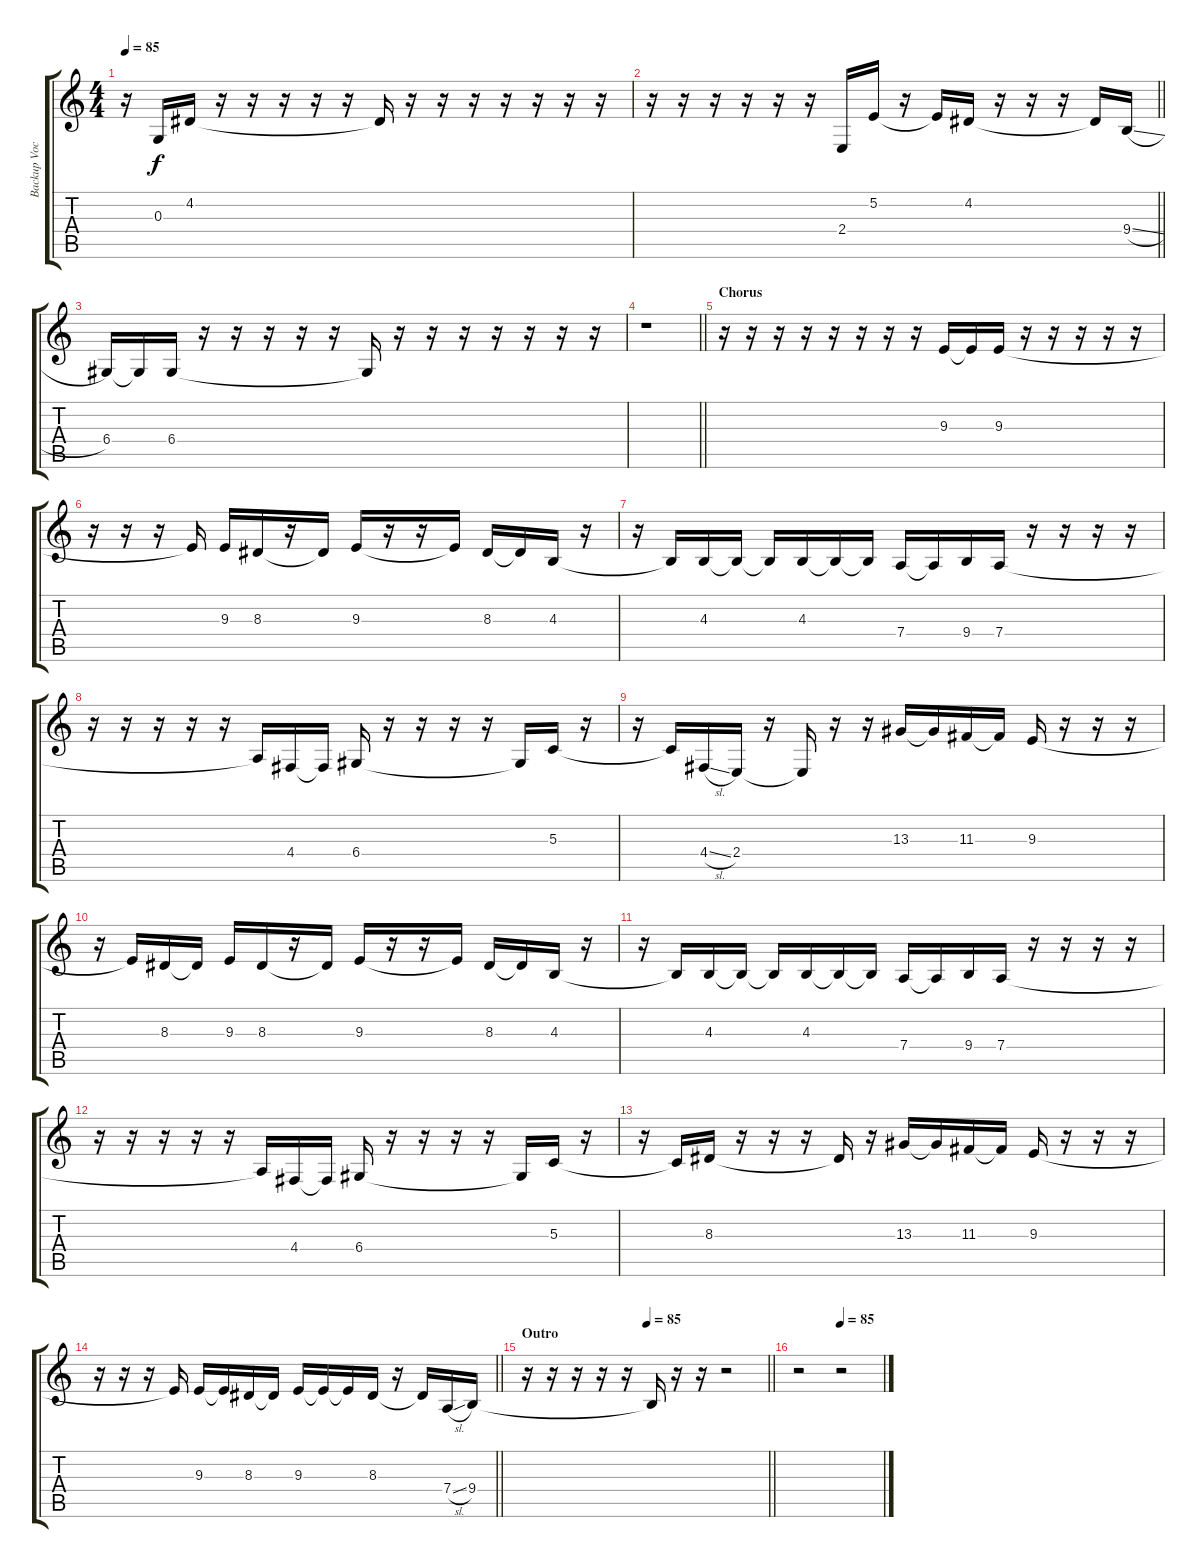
\track ("Backup Vocals (Robert Deleo)" "Backup Voc") {instrument lead1square}
\staff {score tabs}
\tuning (E4 B3 G3 D3 A2 E2) {hide}
\ts (4 4)
\tempo 85
\clef g2
\ks c
r.16{dy f} 0.3.16 4.2.16 r.16 r.16 r.16 r.16 r.16 4.2{t}.16 r.16 r.16 r.16 r.16 r.16 r.16 r.16 |
\barLineRight lightlight
r.16 r.16 r.16 r.16 r.16 r.16 2.4.16 5.2.16 r.16 5.2{t}.16 4.2.16 r.16 r.16 r.16 4.2{t}.16 9.4{sl}.16 |
\section ("" "")
6.4.16 6.4{t}.16 6.4.16 r.16 r.16 r.16 r.16 r.16 6.4{t}.16 r.16 r.16 r.16 r.16 r.16 r.16 r.16 |
\barLineRight lightlight
r.1 |
\section ("" "Chorus")
r.16 r.16 r.16 r.16 r.16 r.16 r.16 r.16 9.3.16 9.3{t}.16 9.3.16 r.16 r.16 r.16 r.16 r.16 |
r.16 r.16 r.16 9.3{t}.16 9.3.16 8.3.16 r.16 8.3{t}.16 9.3.16 r.16 r.16 9.3{t}.16 8.3.16 8.3{t}.16 4.3.16 r.16 |
r.16 4.3{t}.16 4.3.16 4.3{t}.16 4.3{t}.16 4.3.16 4.3{t}.16 4.3{t}.16 7.4.16 7.4{t}.16 9.4.16 7.4.16 r.16 r.16 r.16 r.16 |
r.16 r.16 r.16 r.16 r.16 7.4{t}.16 4.4.16 4.4{t}.16 6.4.16 r.16 r.16 r.16 r.16 6.4{t}.16 5.3.16 r.16 |
r.16 5.3{t}.16 4.4{sl}.16 2.4.16 r.16 2.4{t}.16 r.16 r.16 13.3.16 13.3{t}.16 11.3.16 11.3{t}.16 9.3.16 r.16 r.16 r.16 |
r.16 9.3{t}.16 8.3.16 8.3{t}.16 9.3.16 8.3.16 r.16 8.3{t}.16 9.3.16 r.16 r.16 9.3{t}.16 8.3.16 8.3{t}.16 4.3.16 r.16 |
r.16 4.3{t}.16 4.3.16 4.3{t}.16 4.3{t}.16 4.3.16 4.3{t}.16 4.3{t}.16 7.4.16 7.4{t}.16 9.4.16 7.4.16 r.16 r.16 r.16 r.16 |
r.16 r.16 r.16 r.16 r.16 7.4{t}.16 4.4.16 4.4{t}.16 6.4.16 r.16 r.16 r.16 r.16 6.4{t}.16 5.3.16 r.16 |
r.16 5.3{t}.16 8.3.16 r.16 r.16 r.16 8.3{t}.16 r.16 13.3.16 13.3{t}.16 11.3.16 11.3{t}.16 9.3.16 r.16 r.16 r.16 |
\barLineRight lightlight
r.16 r.16 r.16 9.3{t}.16 9.3.16 9.3{t}.16 8.3.16 8.3{t}.16 9.3.16 9.3{t}.16 9.3{t}.16 8.3.16 r.16 8.3{t}.16 7.4{sl}.16 9.4.16 |
\section ("" "Outro")
\tempo (85 0.5)
\barLineRight lightlight
r.16 r.16 r.16 r.16 r.16 9.4{t}.16 r.16 r.16 r.2 |
\tempo (85 0.5)
r.2 r.2
